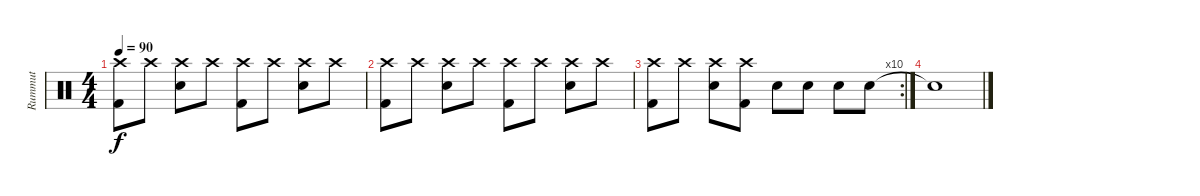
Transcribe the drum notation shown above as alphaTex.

\track ("Rummut" "Rummut") {instrument percussion}
\staff {score}
\articulation defaults
\ts (4 4)
\tempo 90
\clef neutral
\ks c
("Crash high (hit)" "Kick (hit) 2").8{dy f} "Crash high (hit)".8 ("Crash high (hit)" "Electric Snare (hit)").8 "Crash high (hit)".8 ("Crash high (hit)" "Kick (hit) 2").8 "Crash high (hit)".8 ("Crash high (hit)" "Electric Snare (hit)").8 "Crash high (hit)".8 |
("Crash high (hit)" "Kick (hit) 2").8 "Crash high (hit)".8 ("Crash high (hit)" "Electric Snare (hit)").8 "Crash high (hit)".8 ("Crash high (hit)" "Kick (hit) 2").8 "Crash high (hit)".8 ("Crash high (hit)" "Electric Snare (hit)").8 "Crash high (hit)".8 |
\rc 10
("Crash high (hit)" "Kick (hit) 2").8 "Crash high (hit)".8 ("Crash high (hit)" "Electric Snare (hit)").8 ("Crash high (hit)" "Kick (hit) 2").8 "Electric Snare (hit)".8 "Electric Snare (hit)".8 "Electric Snare (hit)".8 "Electric Snare (hit)".8 |
"Snare (hit)"{t}.1
